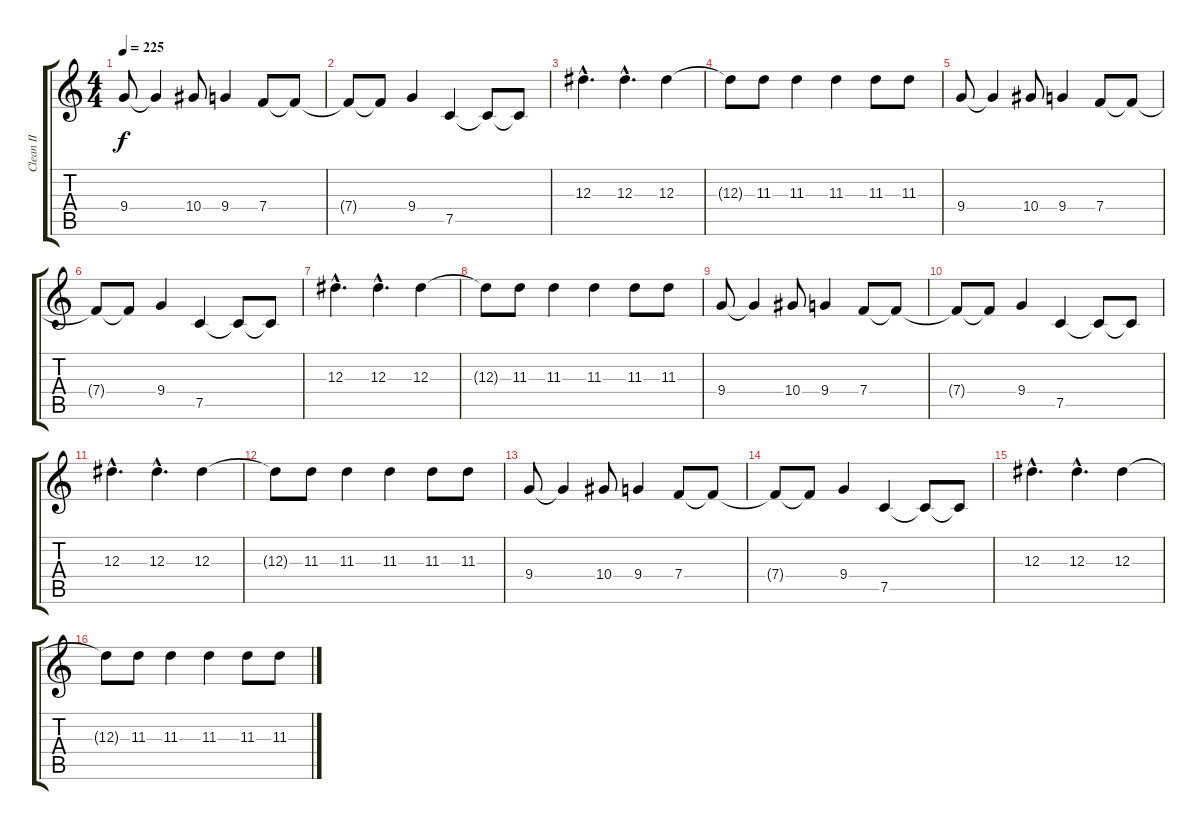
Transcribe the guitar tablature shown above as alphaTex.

\track ("Clean II" "Clean II") {instrument electricguitarjazz}
\staff {score tabs}
\tuning (C4 G3 Eb3 Bb2 F2 C2) {hide}
\ts (4 4)
\tempo 225
\clef g2
\ks c
9.4.8{dy f} 9.4{t}.4 10.4.8 9.4.4 7.4.8 7.4{t}.8 |
7.4{t}.8 7.4{t}.8 9.4.4 7.5.4 7.5{t}.8 7.5{t}.8 |
12.3{hac}.4{d} 12.3{hac}.4{d} 12.3.4 |
12.3{t}.8 11.3.8 11.3.4 11.3.4 11.3.8 11.3.8 |
9.4.8 9.4{t}.4 10.4.8 9.4.4 7.4.8 7.4{t}.8 |
7.4{t}.8 7.4{t}.8 9.4.4 7.5.4 7.5{t}.8 7.5{t}.8 |
12.3{hac}.4{d} 12.3{hac}.4{d} 12.3.4 |
12.3{t}.8 11.3.8 11.3.4 11.3.4 11.3.8 11.3.8 |
9.4.8 9.4{t}.4 10.4.8 9.4.4 7.4.8 7.4{t}.8 |
7.4{t}.8 7.4{t}.8 9.4.4 7.5.4 7.5{t}.8 7.5{t}.8 |
12.3{hac}.4{d} 12.3{hac}.4{d} 12.3.4 |
12.3{t}.8 11.3.8 11.3.4 11.3.4 11.3.8 11.3.8 |
9.4.8 9.4{t}.4 10.4.8 9.4.4 7.4.8 7.4{t}.8 |
7.4{t}.8 7.4{t}.8 9.4.4 7.5.4 7.5{t}.8 7.5{t}.8 |
12.3{hac}.4{d} 12.3{hac}.4{d} 12.3.4 |
12.3{t}.8 11.3.8 11.3.4 11.3.4 11.3.8 11.3.8
